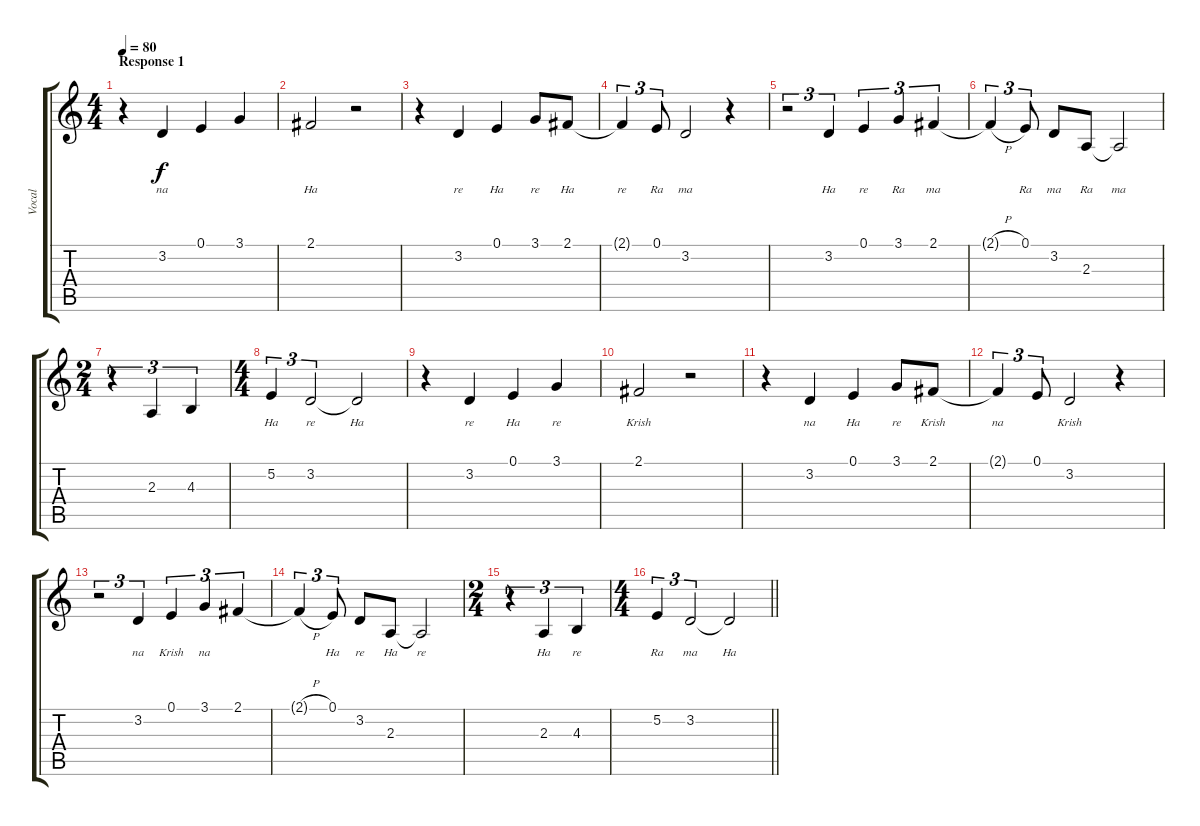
\track ("Vocal" "Vocal") {instrument acousticgrandpiano}
\staff {score tabs}
\tuning (E4 B3 G3 D3 A2 E2) {hide}
\ts (4 4)
\section ("" "Response 1")
\tempo 80
\clef g2
\ks c
r.4{dy f} 3.2.4{lyrics (0 "na") lyrics (1 "") lyrics (2 "") lyrics (3 "") lyrics (4 "")} 0.1.4{lyrics (0 "") lyrics (1 "") lyrics (2 "") lyrics (3 "") lyrics (4 "")} 3.1.4{lyrics (0 "") lyrics (1 "") lyrics (2 "") lyrics (3 "") lyrics (4 "")} |
2.1.2{lyrics (0 "Ha") lyrics (1 "") lyrics (2 "") lyrics (3 "") lyrics (4 "")} r.2 |
r.4 3.2.4{lyrics (0 "re") lyrics (1 "") lyrics (2 "") lyrics (3 "") lyrics (4 "")} 0.1.4{lyrics (0 "Ha") lyrics (1 "") lyrics (2 "") lyrics (3 "") lyrics (4 "")} 3.1.8{lyrics (0 "re") lyrics (1 "") lyrics (2 "") lyrics (3 "") lyrics (4 "")} 2.1.8{lyrics (0 "Ha") lyrics (1 "") lyrics (2 "") lyrics (3 "") lyrics (4 "")} |
2.1{t}.4{tu (3 2) lyrics (0 "re") lyrics (1 "") lyrics (2 "") lyrics (3 "") lyrics (4 "")} 0.1.8{tu (3 2) lyrics (0 "Ra") lyrics (1 "") lyrics (2 "") lyrics (3 "") lyrics (4 "")} 3.2.2{lyrics (0 "ma") lyrics (1 "") lyrics (2 "") lyrics (3 "") lyrics (4 "")} r.4 |
r.2{tu (3 2)} 3.2.4{tu (3 2) lyrics (0 "Ha") lyrics (1 "") lyrics (2 "") lyrics (3 "") lyrics (4 "")} 0.1.4{tu (3 2) lyrics (0 "re") lyrics (1 "") lyrics (2 "") lyrics (3 "") lyrics (4 "")} 3.1.4{tu (3 2) lyrics (0 "Ra") lyrics (1 "") lyrics (2 "") lyrics (3 "") lyrics (4 "")} 2.1.4{tu (3 2) lyrics (0 "ma") lyrics (1 "") lyrics (2 "") lyrics (3 "") lyrics (4 "")} |
2.1{h t}.4{tu (3 2) lyrics (0 "") lyrics (1 "") lyrics (2 "") lyrics (3 "") lyrics (4 "")} 0.1.8{tu (3 2) lyrics (0 "Ra") lyrics (1 "") lyrics (2 "") lyrics (3 "") lyrics (4 "")} 3.2.8{lyrics (0 "ma") lyrics (1 "") lyrics (2 "") lyrics (3 "") lyrics (4 "")} 2.3.8{lyrics (0 "Ra") lyrics (1 "") lyrics (2 "") lyrics (3 "") lyrics (4 "")} 2.3{t}.2{lyrics (0 "ma") lyrics (1 "") lyrics (2 "") lyrics (3 "") lyrics (4 "")} |
\ts (2 4)
r.4{tu (3 2)} 2.3.4{tu (3 2) lyrics (0 "") lyrics (1 "") lyrics (2 "") lyrics (3 "") lyrics (4 "")} 4.3.4{tu (3 2) lyrics (0 "") lyrics (1 "") lyrics (2 "") lyrics (3 "") lyrics (4 "")} |
\ts (4 4)
5.2.4{tu (3 2) lyrics (0 "Ha") lyrics (1 "") lyrics (2 "") lyrics (3 "") lyrics (4 "")} 3.2.2{tu (3 2) lyrics (0 "re") lyrics (1 "") lyrics (2 "") lyrics (3 "") lyrics (4 "")} 3.2{t}.2{lyrics (0 "Ha") lyrics (1 "") lyrics (2 "") lyrics (3 "") lyrics (4 "")} |
r.4 3.2.4{lyrics (0 "re") lyrics (1 "") lyrics (2 "") lyrics (3 "") lyrics (4 "")} 0.1.4{lyrics (0 "Ha") lyrics (1 "") lyrics (2 "") lyrics (3 "") lyrics (4 "")} 3.1.4{lyrics (0 "re") lyrics (1 "") lyrics (2 "") lyrics (3 "") lyrics (4 "")} |
2.1.2{lyrics (0 "Krish") lyrics (1 "") lyrics (2 "") lyrics (3 "") lyrics (4 "")} r.2 |
r.4 3.2.4{lyrics (0 "na") lyrics (1 "") lyrics (2 "") lyrics (3 "") lyrics (4 "")} 0.1.4{lyrics (0 "Ha") lyrics (1 "") lyrics (2 "") lyrics (3 "") lyrics (4 "")} 3.1.8{lyrics (0 "re") lyrics (1 "") lyrics (2 "") lyrics (3 "") lyrics (4 "")} 2.1.8{lyrics (0 "Krish") lyrics (1 "") lyrics (2 "") lyrics (3 "") lyrics (4 "")} |
2.1{t}.4{tu (3 2) lyrics (0 "na") lyrics (1 "") lyrics (2 "") lyrics (3 "") lyrics (4 "")} 0.1.8{tu (3 2) lyrics (0 "") lyrics (1 "") lyrics (2 "") lyrics (3 "") lyrics (4 "")} 3.2.2{lyrics (0 "Krish") lyrics (1 "") lyrics (2 "") lyrics (3 "") lyrics (4 "")} r.4 |
r.2{tu (3 2)} 3.2.4{tu (3 2) lyrics (0 "na") lyrics (1 "") lyrics (2 "") lyrics (3 "") lyrics (4 "")} 0.1.4{tu (3 2) lyrics (0 "Krish") lyrics (1 "") lyrics (2 "") lyrics (3 "") lyrics (4 "")} 3.1.4{tu (3 2) lyrics (0 "na") lyrics (1 "") lyrics (2 "") lyrics (3 "") lyrics (4 "")} 2.1.4{tu (3 2) lyrics (0 "") lyrics (1 "") lyrics (2 "") lyrics (3 "") lyrics (4 "")} |
2.1{h t}.4{tu (3 2) lyrics (0 "") lyrics (1 "") lyrics (2 "") lyrics (3 "") lyrics (4 "")} 0.1.8{tu (3 2) lyrics (0 "Ha") lyrics (1 "") lyrics (2 "") lyrics (3 "") lyrics (4 "")} 3.2.8{lyrics (0 "re") lyrics (1 "") lyrics (2 "") lyrics (3 "") lyrics (4 "")} 2.3.8{lyrics (0 "Ha") lyrics (1 "") lyrics (2 "") lyrics (3 "") lyrics (4 "")} 2.3{t}.2{lyrics (0 "re") lyrics (1 "") lyrics (2 "") lyrics (3 "") lyrics (4 "")} |
\ts (2 4)
r.4{tu (3 2)} 2.3.4{tu (3 2) lyrics (0 "Ha") lyrics (1 "") lyrics (2 "") lyrics (3 "") lyrics (4 "")} 4.3.4{tu (3 2) lyrics (0 "re") lyrics (1 "") lyrics (2 "") lyrics (3 "") lyrics (4 "")} |
\ts (4 4)
\barLineRight lightlight
5.2.4{tu (3 2) lyrics (0 "Ra") lyrics (1 "") lyrics (2 "") lyrics (3 "") lyrics (4 "")} 3.2.2{tu (3 2) lyrics (0 "ma") lyrics (1 "") lyrics (2 "") lyrics (3 "") lyrics (4 "")} 3.2{t}.2{lyrics (0 "Ha") lyrics (1 "") lyrics (2 "") lyrics (3 "") lyrics (4 "")}
